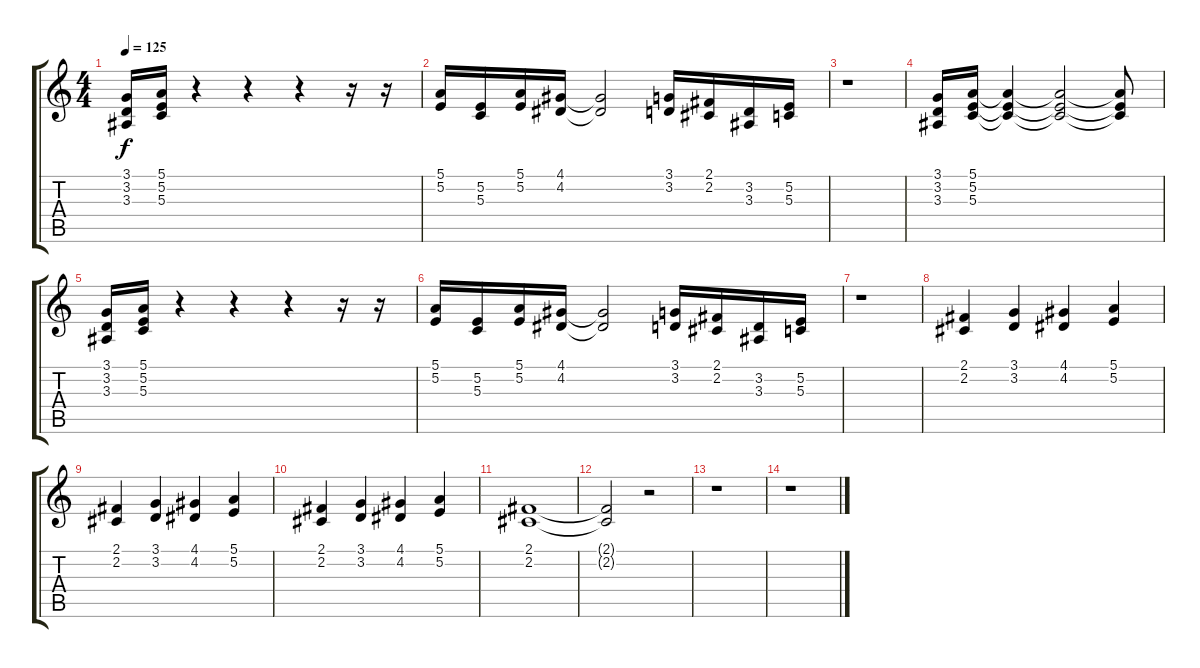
\track "" {instrument churchorgan}
\staff {score tabs}
\tuning (E4 B3 G3 D3 A2 E2) {hide}
\ts (4 4)
\tempo 125
\clef g2
\ks c
(3.1 3.2 3.3).16{dy f} (5.1 5.2 5.3).16 r.4 r.4 r.4 r.16 r.16 |
(5.1 5.2).16 (5.2 5.3).16 (5.1 5.2).16 (4.1 4.2).16 (4.1{t} 4.2{t}).2 (3.1 3.2).16 (2.1 2.2).16 (3.2 3.3).16 (5.2 5.3).16 |
r.1 |
(3.1 3.2 3.3).16 (5.1 5.2 5.3).16 (5.1{t} 5.2{t} 5.3{t}).4 (5.1{t} 5.2{t} 5.3{t}).2 (5.1{t} 5.2{t} 5.3{t}).8 |
(3.1 3.2 3.3).16 (5.1 5.2 5.3).16 r.4 r.4 r.4 r.16 r.16 |
(5.1 5.2).16 (5.2 5.3).16 (5.1 5.2).16 (4.1 4.2).16 (4.1{t} 4.2{t}).2 (3.1 3.2).16 (2.1 2.2).16 (3.2 3.3).16 (5.2 5.3).16 |
r.1 |
(2.1 2.2).4 (3.1 3.2).4 (4.1 4.2).4 (5.1 5.2).4 |
(2.1 2.2).4 (3.1 3.2).4 (4.1 4.2).4 (5.1 5.2).4 |
(2.1 2.2).4 (3.1 3.2).4 (4.1 4.2).4 (5.1 5.2).4 |
(2.1 2.2).1 |
(2.1{t} 2.2{t}).2 r.2 |
r.1 |
r.1
